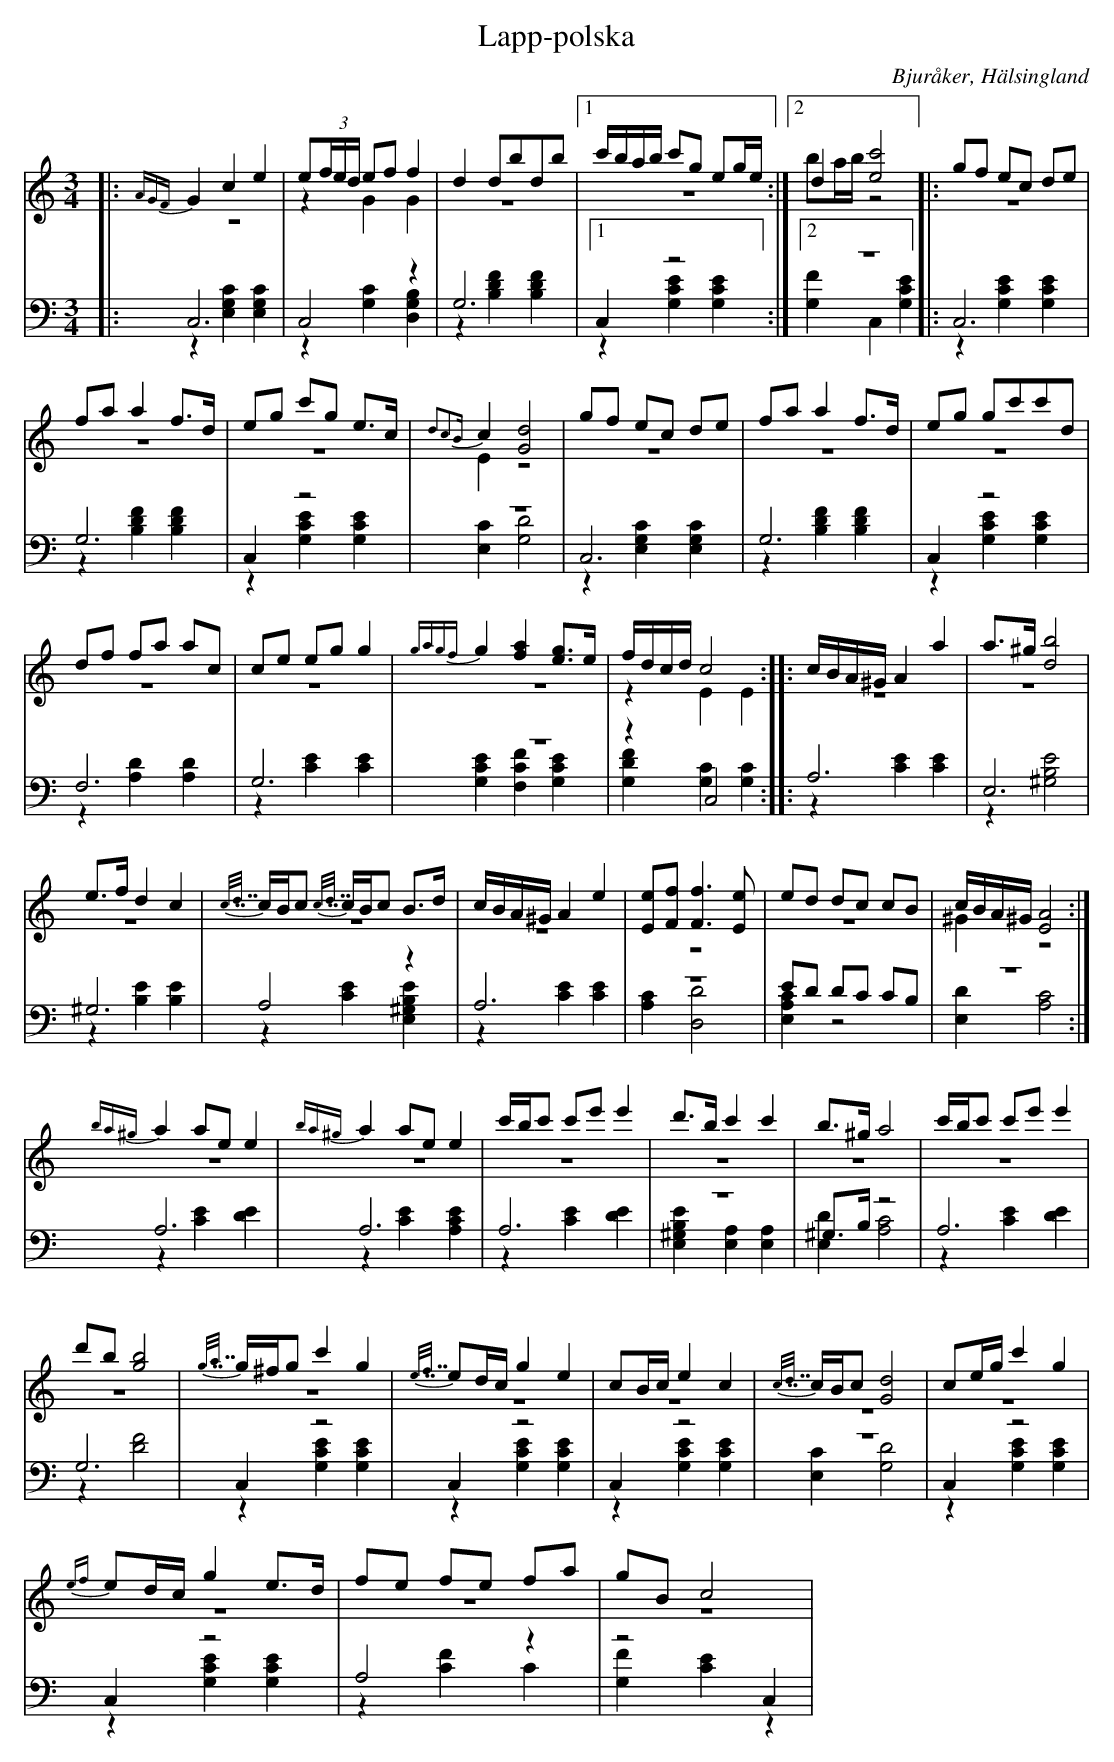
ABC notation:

X:1
T: Lapp-polska
O: Bjuråker, Hälsingland
M: 3/4
L: 1/8
K: C
V:1
V:2 merge
V:3
V:4 merge
V:1
|:{A4/3G4/3F4/3}G2 c2 e2|e(3f/e/d/ ef f2|d2 dbdb|1 c'/b/a/b/ c'g eg/e/:|2 d2 [e4c'4]|:gf ec de|
fa a2 f>d|eg c'g e>c|{d2c2B}c2 [G4d4]|gf ec de|fa a2 f>d|eg gc'c'd|
df fa ac|ce eg g2|{g8/5a8/5g8/5f8/5}g2 [f2a2] [eg]>e|f/d/c/d/  c4::c/B/A/^G/ A2 a2|a>^g [d4b4]|
e>f d2 c2|{c7/8d7/8}c/B/c {c7/8d7/8}c/B/c B>d|c/B/A/^G/ A2 e2|[Ee][Ff] [F3f3] [Ee] |ed dc cB|c/B/A/^G/ [E4A4]:|
{ba^g}a2 ae e2|{ba^g}a2 ae e2|c'/b/c' c'e' e'2  |d'>b c'2 c'2|b>^g a4|c'/b/c' c'e' e'2|
d'b [g4b4]|{g7/8a7/8}g/^f/g c'2 g2|{e7/8f7/8}ed/c/ g2 e2|cB/c/ e2 c2|{c7/8d7/8}c/B/c [G4d4]|ce/g/ c'2 g2|
{ef}ed/c/ g2 e>d|fe fe fa|gB c4|
V:2
|:z6|z2 G2 G2|z6|1 z6:|2 ba/b/ z4|:z6|
z6|z6|E2 z4|z6|z6|z6|
z6|z6|z6|z2 E2 E2:||:z6|z6|
z6|z6|z6|z6|z6|^G2 z4:|
|z6|z6|z6|z6|z6|z6|
z6|z6|z6|z6|z6|z6|
z6|z6|z6|
V:3  clef=bass
|:C,6|C,4 z2|G,6|1 C,2 z4:|2 z6|:C,6|
G,6|C,2 z4|z6|C,6|G,6|C,2 z4|
F,6|G,6|z6|z2 C,4::A,6|E,6|
^G,6|A,4 z2|A,6|z6|ED DC CB,|z6:|
A,6|A,6|A,6|z6|^G,>B, z4|A,6|
G,6|C,2 z4|C,2 z4|C,2 z4|z6|C,2 z4|
C,2 z4|A,4 z2|z4 C,2|
V:4  clef=bass
|:z2 [E,2G,2C2] [E,2G,2C2]|z2 [G,2C2] [D,2G,2B,2]|z2 [B,2D2F2] [B,2D2F2]|1 z2 [G,2C2E2] [G,2C2E2]:|2 [G,2F2] C,2 [G,2C2E2]|:z2 [G,2C2E2] [G,2C2E2]|z2 [B,2D2F2] [B,2D2F2]|z2 [G,2C2E2] [G,2C2E2]|[E,2C2] [G,4D4]|z2 [E,2G,2C2] [E,2G,2C2]|z2 [B,2D2F2] [B,2D2F2]| z2 [G,2C2E2] [G,2C2E2]|
z2 [A,2D2] [A,2D2]|z2 [C2E2] [C2E2]|[G,2C2E2] [F,2C2F2] [G,2C2E2] |[G,2D2F2] [G,2C2] [G,2C2]::z2 [C2E2] [C2E2]|z2 [^G,4B,4E4]|
z2 [B,2E2] [B,2E2]|z2 [C2E2] [E,2^G,2B,2E2]|z2 [C2E2] [C2E2]|[A,2C2] [D,4D4]|[E,2A,2C2] z4|[E,2D2] [A,4C4]:|
z2 [C2E2] [D2E2]|z2 [C2E2] [A,2C2E2]|z2 [C2E2] [D2E2]|[E,2^G,2B,2E2] [A,2E,2] [A,2E,2]|[E,2D2] [A,4C4]|z2 [C2E2] [D2E2]|
z2 [D4F4]|z2 [G,2C2E2] [G,2C2E2]|z2 [G,2C2E2] [G,2C2E2]|z2 [G,2C2E2] [G,2C2E2]|[E,2C2] [G,4D4]|z2 [G,2C2E2] [G,2C2E2]|
z2 [G,2C2E2] [G,2C2E2]|z2 [C2F2] C2|[G,2F2] [C2E2] z2|
